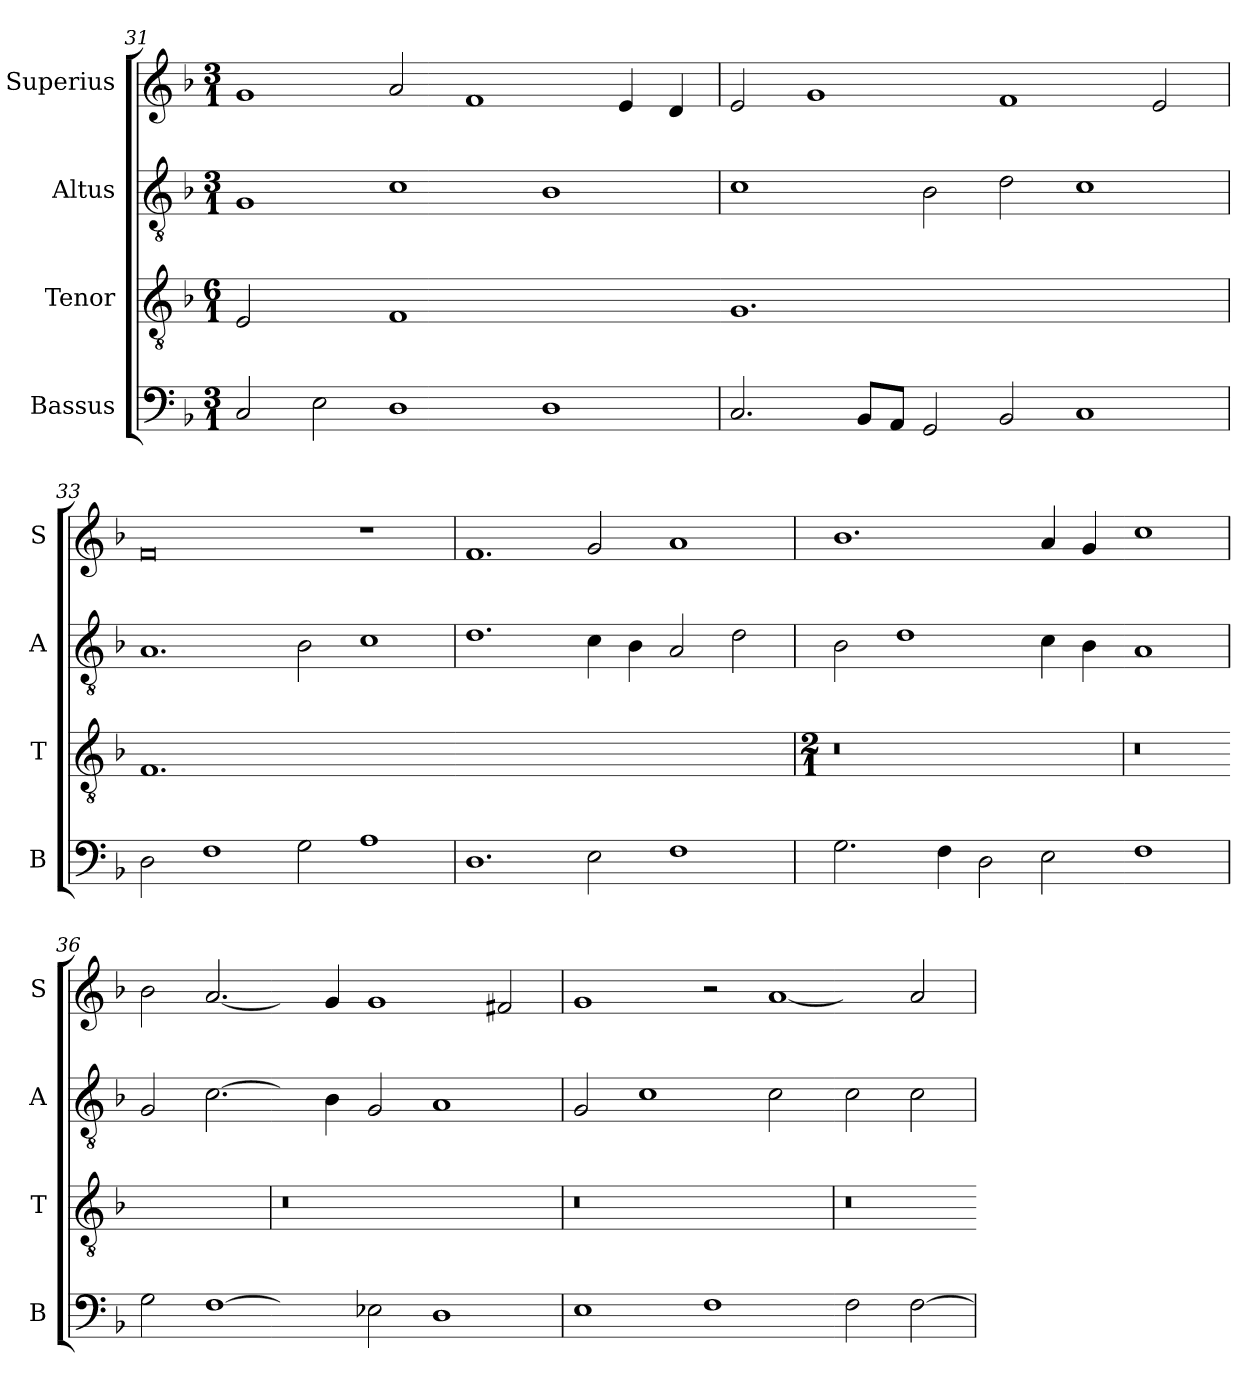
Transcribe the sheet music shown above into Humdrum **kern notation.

**kern	**kern	**kern	**kern
*part4	*part3	*part2	*part1
*staff4	*staff3	*staff2	*staff1
*I"Bassus	*I"Tenor	*I"Altus	*I"Superius
*I'B	*I'T	*I'A	*I'S
*clefF4	*clefGv2	*clefGv2	*clefG2
*k[b-]	*k[b-]	*k[b-]	*k[b-]
*M3/1	*M6/1	*M3/1	*M3/1
=31	=31	=31	=31
!	!LO:N:vis=2	!	!
2C/	1E	1G	1g
2E\	.	.	.
!	!LO:N:vis=1	!	!
1D	0F	1c	2a/
.	.	.	1f
1D	.	1B-	.
.	.	.	4e/
.	.	.	4d/
=32	=32-	=32	=32
!	!LO:N:vis=1.	!	!
2.C/	0.G	1c	2e/
.	.	.	1g
8BB-/L	.	.	.
8AA/J	.	.	.
2GG/	.	2B-\	.
2BB-/	.	2d\	1f
1C	.	1c	.
.	.	.	2e/
=33	=33	=33	=33
!	!LO:N:vis=1.	!	!
2D\	0.F	1.A	0f
1F	.	.	.
2G\	.	2B-\	.
1A	.	1c	1r
=34	=34-	=34	=34
!	!LO:N:vis=1.	!	!
1.D	0.r	1.d	1.f
2E\	.	4c\	2g/
.	.	4B-\	.
1F	.	2A/	1a
.	.	2d\	.
=35	=35	=35	=35
*	*M2/1	*	*
2.G\	0r	2B-\	1.b-
.	.	1d	.
4F\	.	.	.
2D\	.	.	.
2E\	.	4c\	4a/
.	.	4B-\	4g/
=-	=	=-	=-
!	!LO:N:vis=0	!	!
1F	1r	1A	1cc
=36	=36-	=36	=36
2G\	1ryy	2G/	2b-\
!LO:N:vis=1	!	!LO:N:vis=2.	!LO:N:vis=2.
[2F	.	[2c\	[2a/
=-	=	=-	=-
2Fyy]	0r	4c\yy]	4a/yy]
.	.	4B-\	4g/
2E-X\	.	2G/	1g
1D	.	1A	.
.	.	.	2f#X/
=37	=37	=37	=37
1E	0r	2G/	1g
.	.	1c	.
1F	.	.	2r
!	!	!	!LO:N:vis=1
.	.	2c\	[2a
=-	=	=-	=-
!	!LO:N:vis=0	!	!
2F\	1r	2c\	2a/yy]
[2F\	.	2c\	2a/
=	=-	=	=
*-	*-	*-	*-
